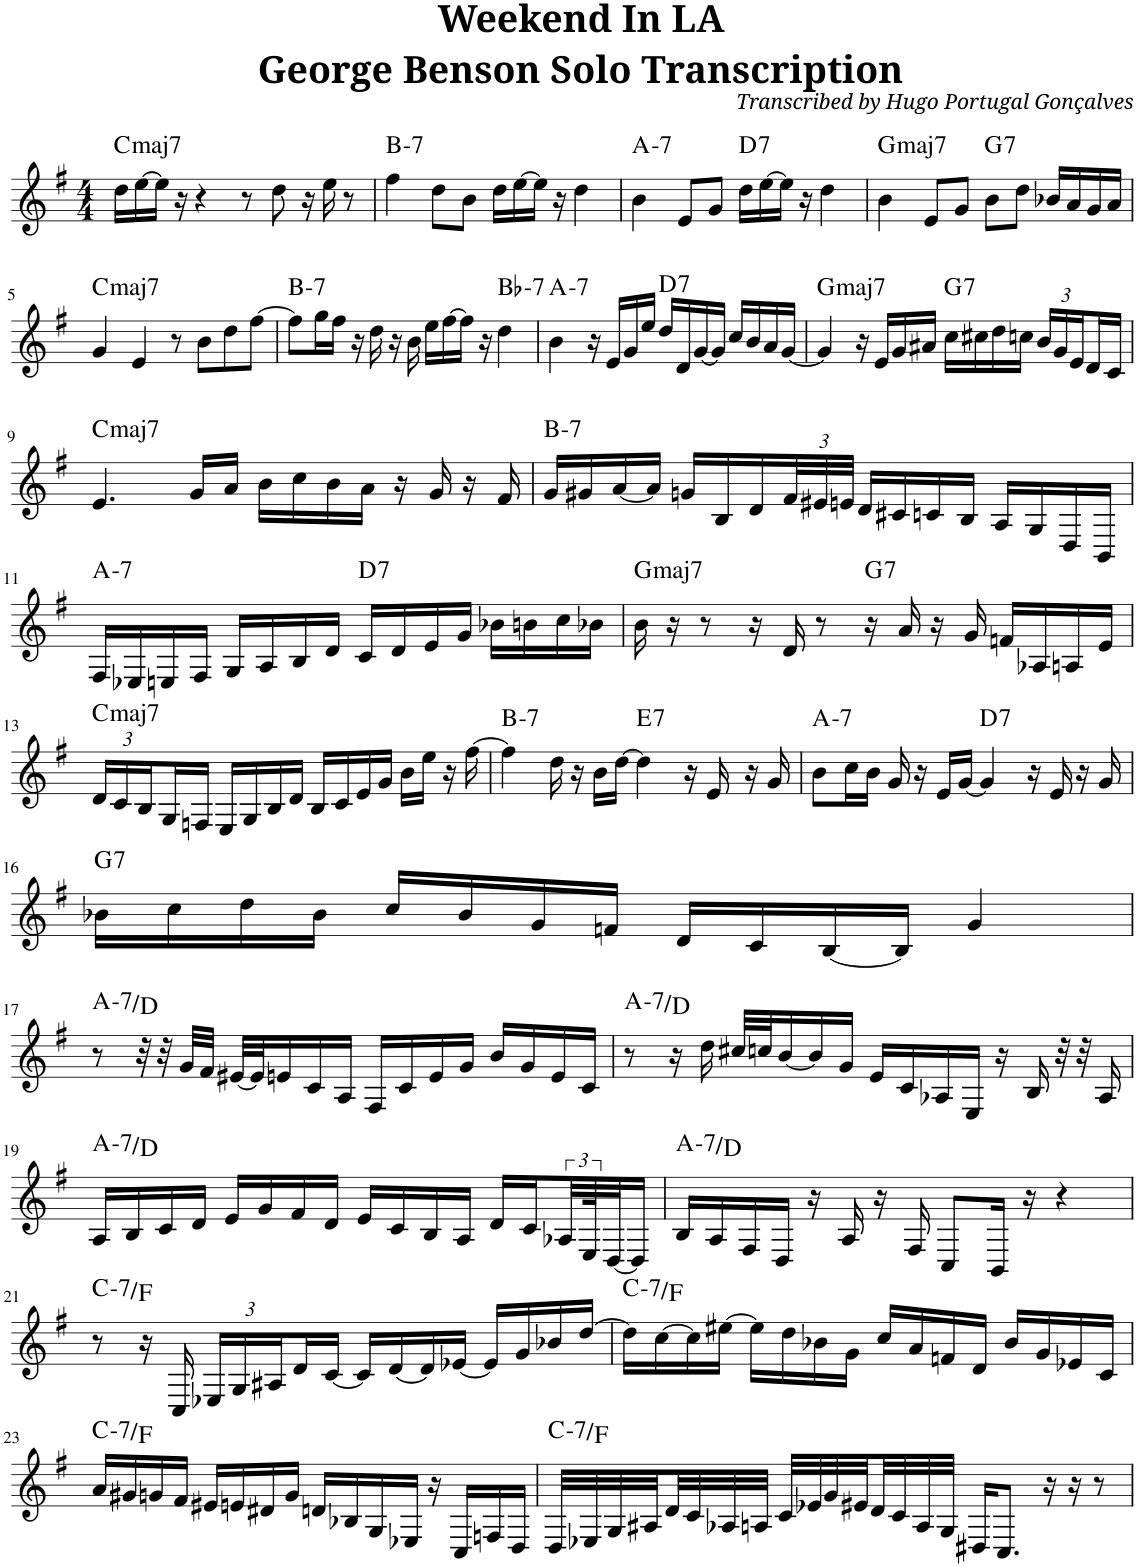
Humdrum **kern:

**kern	**harte
*part1	*part1
*staff1	*
*I"Piano	*
*I'Pno.	*
*clefG2	*
*k[f#]	*
*M4/4	*
=1	=1
!	!LO:H:kt=maj7
16dd\LL	C:maj7
[16ee\	.
16ee\JJ]	.
16r	.
4r	.
8r	.
8dd\	.
16r	.
16ee\	.
8r	.
=2	=2
!	!LO:H:kt=7
4ff#\	B:min7
8dd\L	.
8b\J	.
16dd\LL	.
[16ee\	.
16ee\JJ]	.
16r	.
4dd\	.
=3	=3
!	!LO:H:kt=7
4b\	A:min7
8e/L	.
8g/J	.
!	!LO:H:kt=7
16dd\LL	D:7
[16ee\	.
16ee\JJ]	.
16r	.
4dd\	.
=4	=4
!	!LO:H:kt=maj7
4b\	G:maj7
8e/L	.
8g/J	.
!	!LO:H:kt=7
8b\L	G:7
8dd\J	.
16b-X/LL	.
16a/	.
16g/	.
16a/JJ	.
!!LO:LB:g=z
=5	=5
!	!LO:H:kt=maj7
4g/	C:maj7
4e/	.
8r	.
8b\L	.
8dd\	.
[8ff#\J	.
=6	=6
!	!LO:H:kt=7
8ff#\L]	B:min7
16gg\L	.
16ff#\JJ	.
16r	.
16dd\	.
16r	.
16b\	.
16ee\LL	.
[16ff#\	.
16ff#\JJ]	.
16r	.
!	!LO:H:kt=7
4dd\	Bb:min7
=7	=7
!	!LO:H:kt=7
4b\	A:min7
16r	.
16e/LL	.
16g/	.
16ee/JJ	.
!	!LO:H:kt=7
16dd/LL	D:7
16d/	.
[16g/	.
16g/JJ]	.
16cc/LL	.
16b/	.
16a/	.
[16g/JJ	.
=8	=8
!	!LO:H:kt=maj7
4g/]	G:maj7
16r	.
16e/LL	.
16g/	.
16a#X/JJ	.
!	!LO:H:kt=7
16cc\LL	G:7
16cc#X\	.
16dd\	.
16ccn\JJ	.
*Xbrackettup	*
24b/LL	.
24g/	.
24e/	.
16d/	.
16c/JJ	.
!!LO:LB:g=z
=9	=9
!	!LO:H:kt=maj7
4.e/	C:maj7
16g/LL	.
16a/JJ	.
16b\LL	.
16cc\	.
16b\	.
16a\JJ	.
16r	.
16g/	.
16r	.
16f#/	.
=10	=10
!	!LO:H:kt=7
16g/LL	B:min7
16g#X/	.
[16a/	.
16a/JJ]	.
16gn/LL	.
16B/	.
16d/	.
48f#/L	.
48e#X/	.
48en/JJJ	.
16d/LL	.
16c#X/	.
16cn/	.
16B/JJ	.
16A/LL	.
16G/	.
16D/	.
16BB/JJ	.
!!LO:LB:g=z
=11	=11
!	!LO:H:kt=7
16F#/LL	A:min7
16E-X/	.
16En/	.
16F#/JJ	.
16G/LL	.
16A/	.
16B/	.
16d/JJ	.
!	!LO:H:kt=7
16c/LL	D:7
16d/	.
16e/	.
16g/JJ	.
16b-X\LL	.
16bn\	.
16cc\	.
16b-X\JJ	.
=12	=12
!	!LO:H:kt=maj7
16b\	G:maj7
16r	.
8r	.
16r	.
16d/	.
8r	.
!	!LO:H:kt=7
16r	G:7
16a/	.
16r	.
16g/	.
16fn/LL	.
16A-X/	.
16An/	.
16e/JJ	.
!!LO:LB:g=z
=13	=13
!	!LO:H:kt=maj7
24d/LL	C:maj7
24c/	.
24B/	.
16G/	.
16Fn/JJ	.
16E/LL	.
16G/	.
16B/	.
16d/JJ	.
16B/LL	.
16c/	.
16e/	.
16g/JJ	.
16b\LL	.
16ee\JJ	.
16r	.
[16ff#\	.
=14	=14
!	!LO:H:kt=7
4ff#\]	B:min7
16dd\	.
16r	.
16b\LL	.
[16dd\JJ	.
!	!LO:H:kt=7
4dd\]	E:7
16r	.
16e/	.
16r	.
16g/	.
=15	=15
!	!LO:H:kt=7
8b\L	A:min7
16cc\L	.
16b\JJ	.
16g/	.
16r	.
16e/LL	.
[16g/JJ	.
!	!LO:H:kt=7
4g/]	D:7
16r	.
16e/	.
16r	.
16g/	.
!!LO:LB:g=z
=16	=16
!	!LO:H:kt=7
16b-X\LL	G:7
16cc\	.
16dd\	.
16b-\JJ	.
16cc/LL	.
16b-/	.
16g/	.
16fn/JJ	.
16d/LL	.
16c/	.
[16B/	.
16B/JJ]	.
4g/	.
!!LO:LB:g=z
=17	=17
!	!LO:H:kt=7
8r	A:min7/4
32r	.
32r	.
32g/LLL	.
32f#/JJJ	.
[32e#X/LLL	.
32e#/J]	.
16en/	.
16c/	.
16A/JJ	.
16F#/LL	.
16c/	.
16e/	.
16g/JJ	.
16b/LL	.
16g/	.
16e/	.
16c/JJ	.
=18	=18
!	!LO:H:kt=7
8r	A:min7/4
16r	.
16dd\	.
32cc#X/LLL	.
32ccn/J	.
[16b/	.
16b/]	.
16g/JJ	.
16e/LL	.
16c/	.
16A-X/	.
16E/JJ	.
16r	.
16B/	.
32r	.
32r	.
16A-/	.
!!LO:LB:g=z
=19	=19
!	!LO:H:kt=7
16A/LL	A:min7/4
16B/	.
16c/	.
16d/JJ	.
16e/LL	.
16g/	.
16f#/	.
16d/JJ	.
16e/LL	.
16c/	.
16B/	.
16A/JJ	.
16d/LL	.
16c/	.
*brackettup	*
48A-X/L	.
96E/K	.
[32D/J	.
16D/JJ]	.
=20	=20
!	!LO:H:kt=7
16B/LL	A:min7/4
16A/	.
16F#/	.
16D/JJ	.
16r	.
16A/	.
16r	.
16F#/	.
8C/L	.
16BB/Jk	.
16r	.
4r	.
!!LO:LB:g=z
=21	=21
!	!LO:H:kt=7
8r	C:min7/4
16r	.
16C/	.
*Xbrackettup	*
24E-X/LL	.
24G/	.
24A#X/	.
16d/	.
[16c/JJ	.
16c/LL]	.
[16d/	.
16d/]	.
[16e-X/JJ	.
16e-/LL]	.
16g/	.
16b-X/	.
[16dd/JJ	.
=22	=22
!	!LO:H:kt=7
16dd\LL]	C:min7/4
[16cc\	.
16cc\]	.
[16ee#X\JJ	.
16ee#\LL]	.
16dd\	.
16b-X\	.
16g\JJ	.
16cc/LL	.
16a/	.
16fn/	.
16d/JJ	.
16b-/LL	.
16g/	.
16e-X/	.
16c/JJ	.
!!LO:LB:g=z
=23	=23
!	!LO:H:kt=7
16a/LL	C:min7/4
16g#X/	.
16gn/	.
16f#/JJ	.
16e#X/LL	.
16en/	.
16d#X/	.
16g/JJ	.
16dn/LL	.
16B-X/	.
16G/	.
16E-X/JJ	.
16r	.
16C/LL	.
16Fn/	.
16D/JJ	.
=24	=24
!	!LO:H:kt=7
32D/LLL	C:min7/4
32E-X/	.
32G/	.
32A#X/	.
32d/	.
32c/	.
32A-X/	.
32An/JJJ	.
32c/LLL	.
32e-X/	.
32g/	.
32e#X/	.
32d/	.
32c/	.
32A/	.
32G/JJJ	.
16D#X/KL	.
8.C/J	.
16r	.
16r	.
8r	.
=	=
*-	*-
